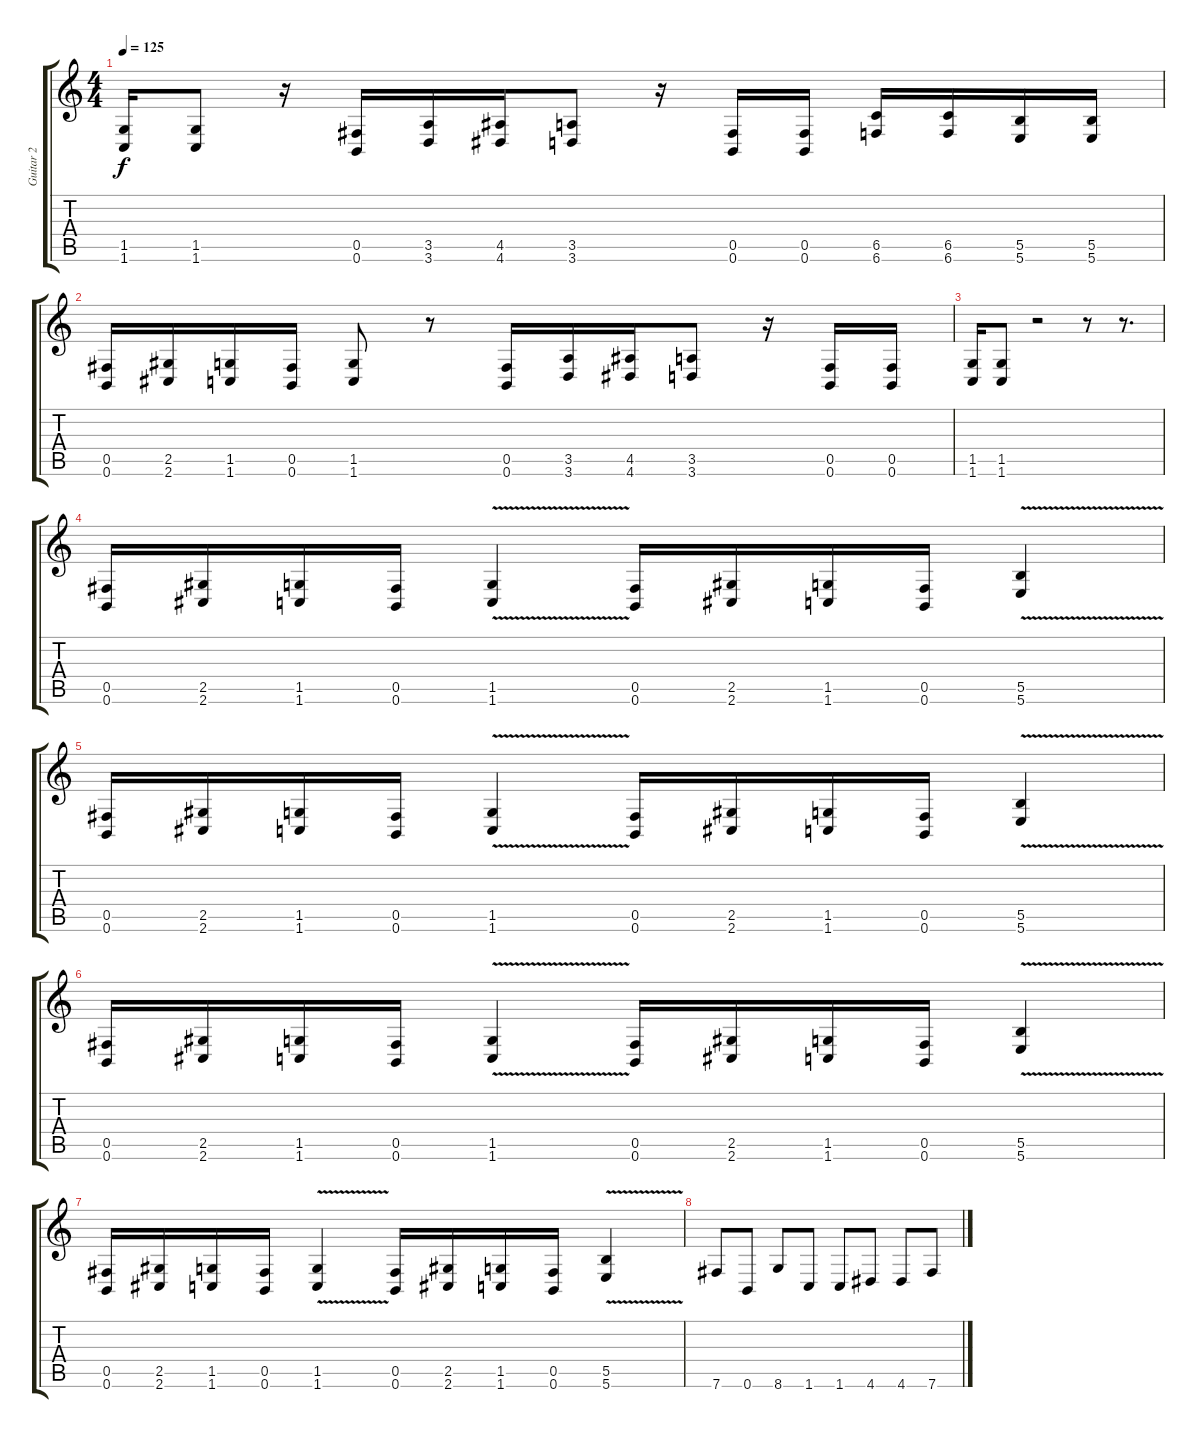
\track ("Guitar 2" "Guitar 2") {instrument distortionguitar}
\staff {score tabs}
\tuning (Db4 Ab3 E3 B2 Gb2 B1) {hide}
\ts (4 4)
\tempo 125
\clef g2
\ks c
(1.5 1.6).16{dy f} (1.5 1.6).8 r.16 (0.5 0.6).16 (3.5 3.6).16 (4.5 4.6).16 (3.5 3.6).8 r.16 (0.5 0.6).16 (0.5 0.6).16 (6.5 6.6).16 (6.5 6.6).16 (5.5 5.6).16 (5.5 5.6).16 |
(0.5 0.6).16 (2.5 2.6).16 (1.5 1.6).16 (0.5 0.6).16 (1.5 1.6).8 r.8 (0.5 0.6).16 (3.5 3.6).16 (4.5 4.6).16 (3.5 3.6).8 r.16 (0.5 0.6).16 (0.5 0.6).16 |
(1.5 1.6).16 (1.5 1.6).8 r.2 r.8 r.8{d} |
(0.5 0.6).16 (2.5 2.6).16 (1.5 1.6).16 (0.5 0.6).16 (1.5 1.6{v}).4 (0.5 0.6).16 (2.5 2.6).16 (1.5 1.6).16 (0.5 0.6).16 (5.5 5.6{v}).4 |
(0.5 0.6).16 (2.5 2.6).16 (1.5 1.6).16 (0.5 0.6).16 (1.5 1.6{v}).4 (0.5 0.6).16 (2.5 2.6).16 (1.5 1.6).16 (0.5 0.6).16 (5.5 5.6{v}).4 |
(0.5 0.6).16 (2.5 2.6).16 (1.5 1.6).16 (0.5 0.6).16 (1.5 1.6{v}).4 (0.5 0.6).16 (2.5 2.6).16 (1.5 1.6).16 (0.5 0.6).16 (5.5 5.6{v}).4 |
(0.5 0.6).16 (2.5 2.6).16 (1.5 1.6).16 (0.5 0.6).16 (1.5 1.6{v}).4 (0.5 0.6).16 (2.5 2.6).16 (1.5 1.6).16 (0.5 0.6).16 (5.5 5.6{v}).4 |
7.6.8 0.6.8 8.6.8 1.6.8 1.6.8 4.6.8 4.6.8 7.6.8
